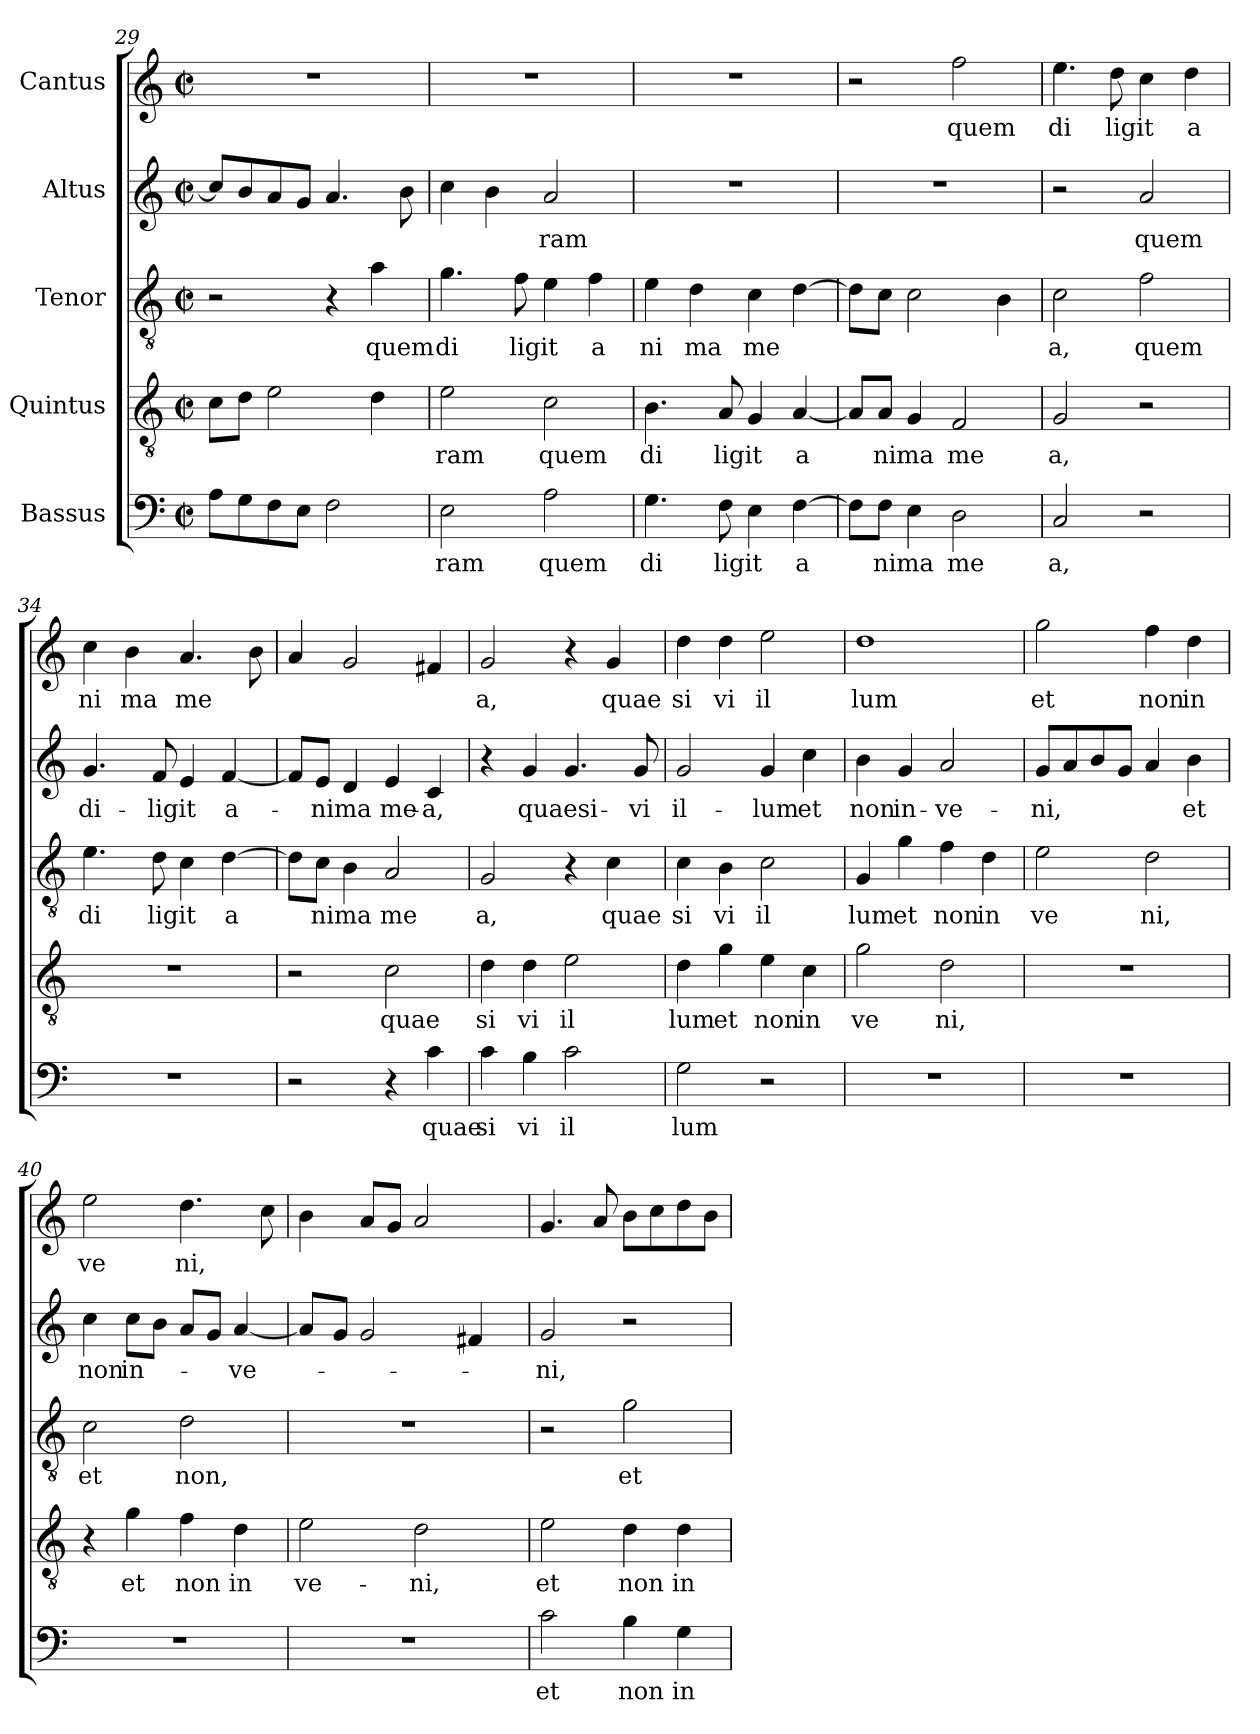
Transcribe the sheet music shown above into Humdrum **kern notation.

**kern	**text	**kern	**text	**kern	**text	**kern	**text	**kern	**text
*part5	*part5	*part4	*part4	*part3	*part3	*part2	*part2	*part1	*part1
*staff5	*staff5	*staff4	*staff4	*staff3	*staff3	*staff2	*staff2	*staff1	*staff1
*I"Bassus	*	*I"Quintus	*	*I"Tenor	*	*I"Altus	*	*I"Cantus	*
*clefF4	*	*clefGv2	*	*clefGv2	*	*clefG2	*	*clefG2	*
*M2/2	*	*M2/2	*	*M2/2	*	*M2/2	*	*M2/2	*
*met(c|)	*	*met(c|)	*	*met(c|)	*	*met(c|)	*	*met(c|)	*
=29	=29	=29	=29	=29	=29	=29	=29	=29	=29
8A\L	.	8c\L	.	2r	.	8cc/L]	.	1r	.
8G\	.	8d\J	.	.	.	8b/	.	.	.
8F\	.	2e\	.	.	.	8a/	.	.	.
8E\J	.	.	.	.	.	8g/J	.	.	.
2F\	.	.	.	4r	.	4.a/	.	.	.
!	!	!	!	!	!LO:LY:b:cj	!	!	!	!
.	.	4d\	.	4a\	quem	.	.	.	.
.	.	.	.	.	.	8b\	.	.	.
=30	=30	=30	=30	=30	=30	=30	=30	=30	=30
!	!LO:LY:b:cj	!	!LO:LY:b:cj	!	!LO:LY:b:cj	!	!	!	!
2E\	ram	2e\	ram	4.g\	di	4cc\	.	1r	.
.	.	.	.	.	.	4b\	.	.	.
!	!	!	!	!	!LO:LY:b	!	!	!	!
.	.	.	.	8f\	ligit	.	.	.	.
!	!LO:LY:b:cj	!	!LO:LY:b:cj	!	!	!	!LO:LY:b:cj	!	!
2A\	quem	2c\	quem	4e\	.	2a/	-ram	.	.
!	!	!	!	!	!LO:LY:b:cj	!	!	!	!
.	.	.	.	4f\	a	.	.	.	.
=31	=31	=31	=31	=31	=31	=31	=31	=31	=31
!	!LO:LY:b:cj	!	!LO:LY:b:cj	!	!LO:LY:b:cj	!	!	!	!
4.G\	di	4.B\	di	4e\	ni	1r	.	1r	.
!	!	!	!	!	!LO:LY:b:cj	!	!	!	!
.	.	.	.	4d\	ma	.	.	.	.
!	!LO:LY:b	!	!LO:LY:b	!	!	!	!	!	!
8F\	ligit	8A/	ligit	.	.	.	.	.	.
!	!	!	!	!	!LO:LY:b	!	!	!	!
4E\	.	4G/	.	4c\	me	.	.	.	.
!	!LO:LY:b:cj	!	!LO:LY:b:cj	!	!	!	!	!	!
[>4F\	a	[<4A/	a	[>4d\	.	.	.	.	.
=32	=32	=32	=32	=32	=32	=32	=32	=32	=32
8F\L]	.	8A/L]	.	8d\L]	.	1r	.	2r	.
!	!LO:LY:b	!	!LO:LY:b	!	!	!	!	!	!
8F\J	nima	8A/J	nima	8c\J	.	.	.	.	.
4E\	.	4G/	.	2c\	.	.	.	.	.
!	!LO:LY:b:cj	!	!LO:LY:b:cj	!	!	!	!	!	!LO:LY:b:cj
2D\	me	2F/	me	.	.	.	.	2ff\	quem
.	.	.	.	4B\	.	.	.	.	.
=33	=33	=33	=33	=33	=33	=33	=33	=33	=33
!	!LO:LY:b:cj	!	!LO:LY:b:cj	!	!LO:LY:b:cj	!	!	!	!LO:LY:b:cj
2C/	a,	2G/	a,	2c\	a,	2r	.	4.ee\	di
!	!	!	!	!	!	!	!	!	!LO:LY:b
.	.	.	.	.	.	.	.	8dd\	ligit
!	!	!	!	!	!LO:LY:b:cj	!	!LO:LY:b:cj	!	!
2r	.	2r	.	2f\	quem	2a/	quem	4cc\	.
!	!	!	!	!	!	!	!	!	!LO:LY:b:cj
.	.	.	.	.	.	.	.	4dd\	a
!!LO:LB:g=z
=34	=34	=34	=34	=34	=34	=34	=34	=34	=34
!	!	!	!	!	!LO:LY:b:cj	!	!LO:LY:b:cj	!	!LO:LY:b:cj
1r	.	1r	.	4.e\	di	4.g/	di-	4cc\	ni
!	!	!	!	!	!	!	!	!	!LO:LY:b:cj
.	.	.	.	.	.	.	.	4b\	ma
!	!	!	!	!	!LO:LY:b	!	!LO:LY:b	!	!
.	.	.	.	8d\	ligit	8f/	-ligit	.	.
!	!	!	!	!	!	!	!	!	!LO:LY:b
.	.	.	.	4c\	.	4e/	.	4.a/	me
!	!	!	!	!	!LO:LY:b:cj	!	!LO:LY:b:cj	!	!
.	.	.	.	[>4d\	a	[<4f/	a-	.	.
.	.	.	.	.	.	.	.	8b\	.
=35	=35	=35	=35	=35	=35	=35	=35	=35	=35
2r	.	2r	.	8d\L]	.	8f/L]	.	4a/	.
!	!	!	!	!	!LO:LY:b	!	!LO:LY:b	!	!
.	.	.	.	8c\J	nima	8e/J	-nima	.	.
.	.	.	.	4B\	.	4d/	.	2g/	.
!	!	!	!LO:LY:b:cj	!	!LO:LY:b:cj	!	!LO:LY:b:cj	!	!
4r	.	2c\	quae	2A/	me	4e/	me-	.	.
!	!LO:LY:b:cj	!	!	!	!	!	!LO:LY:b:cj	!	!
4c\	quae	.	.	.	.	4c/	-a,	4f#/	.
=36	=36	=36	=36	=36	=36	=36	=36	=36	=36
!	!LO:LY:b:cj	!	!LO:LY:b:cj	!	!LO:LY:b:cj	!	!	!	!LO:LY:b:cj
4c\	si	4d\	si	2G/	a,	4r	.	2g/	a,
!	!LO:LY:b:cj	!	!LO:LY:b:cj	!	!	!	!LO:LY:b:cj	!	!
4B\	vi	4d\	vi	.	.	4g/	quaesi-	.	.
!	!LO:LY:b:cj	!	!LO:LY:b:cj	!	!	!	!	!	!
2c\	il	2e\	il	4r	.	4.g/	.	4r	.
!	!	!	!	!	!LO:LY:b:cj	!	!	!	!LO:LY:b:cj
.	.	.	.	4c\	quae	.	.	4g/	quae
!	!	!	!	!	!	!	!LO:LY:b:cj	!	!
.	.	.	.	.	.	8g/	-vi	.	.
=37	=37	=37	=37	=37	=37	=37	=37	=37	=37
!	!LO:LY:b:cj	!	!LO:LY:b:cj	!	!LO:LY:b:cj	!	!LO:LY:b:cj	!	!LO:LY:b:cj
2G\	lum	4d\	lum	4c\	si	2g/	il-	4dd\	si
!	!	!	!LO:LY:b:cj	!	!LO:LY:b:cj	!	!	!	!LO:LY:b:cj
.	.	4g\	et	4B\	vi	.	.	4dd\	vi
!	!	!	!LO:LY:b:cj	!	!LO:LY:b:cj	!	!LO:LY:b:cj	!	!LO:LY:b:cj
2r	.	4e\	non	2c\	il	4g/	-lum	2ee\	il
!	!	!	!LO:LY:b:cj	!	!	!	!LO:LY:b:cj	!	!
.	.	4c\	in	.	.	4cc\	et	.	.
=38	=38	=38	=38	=38	=38	=38	=38	=38	=38
!	!	!	!LO:LY:b:cj	!	!LO:LY:b:cj	!	!LO:LY:b:cj	!	!LO:LY:b:cj
1r	.	2g\	ve	4G/	lum	4b\	non	1dd	lum
!	!	!	!	!	!LO:LY:b:cj	!	!LO:LY:b:cj	!	!
.	.	.	.	4g\	et	4g/	in-	.	.
!	!	!	!LO:LY:b:cj	!	!LO:LY:b:cj	!	!LO:LY:b:cj	!	!
.	.	2d\	ni,	4f\	non	2a/	-ve-	.	.
!	!	!	!	!	!LO:LY:b:cj	!	!	!	!
.	.	.	.	4d\	in	.	.	.	.
=39	=39	=39	=39	=39	=39	=39	=39	=39	=39
!	!	!	!	!	!LO:LY:b:cj	!	!LO:LY:b	!	!LO:LY:b:cj
1r	.	1r	.	2e\	ve	8g/L	-ni,	2gg\	et
.	.	.	.	.	.	8a/	.	.	.
.	.	.	.	.	.	8b/	.	.	.
.	.	.	.	.	.	8g/J	.	.	.
!	!	!	!	!	!LO:LY:b:cj	!	!	!	!LO:LY:b:cj
.	.	.	.	2d\	ni,	4a/	.	4ff\	non
!	!	!	!	!	!	!	!LO:LY:b:cj	!	!LO:LY:b:cj
.	.	.	.	.	.	4b\	et	4dd\	in
=40	=40	=40	=40	=40	=40	=40	=40	=40	=40
!	!	!	!	!	!LO:LY:b:cj	!	!LO:LY:b:cj	!	!LO:LY:b:cj
1r	.	4r	.	2c\	et	4cc\	non	2ee\	ve
!	!	!	!LO:LY:b:cj	!	!	!	!LO:LY:b:cj	!	!
.	.	4g\	et	.	.	8cc\L	in-	.	.
.	.	.	.	.	.	8b\J	.	.	.
!	!	!	!LO:LY:b:cj	!	!LO:LY:b:cj	!	!	!	!LO:LY:b
.	.	4f\	non	2d\	non,	8a/L	.	4.dd\	ni,
.	.	.	.	.	.	8g/J	.	.	.
!	!	!	!LO:LY:b:cj	!	!	!	!LO:LY:b:cj	!	!
.	.	4d\	in	.	.	[>4a/	-ve-	.	.
.	.	.	.	.	.	.	.	8cc\	.
!!LO:PB:g=z
=41	=41	=41	=41	=41	=41	=41	=41	=41	=41
!	!	!	!LO:LY:b:cj	!	!	!	!	!	!
*	*	*	*	*	*	*^	*	*	*
1r	.	2e\	ve-	1r	.	8a/L]	16.ryy	.	4b\	.
.	.	.	.	.	.	.	2ryy	.	.	.
.	.	.	.	.	.	8g/J	.	.	.	.
.	.	.	.	.	.	2g/	.	.	8a/L	.
.	.	.	.	.	.	.	.	.	8g/J	.
!	!	!	!LO:LY:b:cj	!	!	!	!	!	!	!
.	.	2d\	-ni,	.	.	.	.	.	2a/	.
.	.	.	.	.	.	.	4ryy	.	.	.
.	.	.	.	.	.	4f#X/	.	.	.	.
.	.	.	.	.	.	.	8ryy	.	.	.
.	.	.	.	.	.	.	32ryy	.	.	.
=42	=42	=42	=42	=42	=42	=42	=42	=42	=42	=42
!	!LO:LY:b:cj	!	!LO:LY:b:cj	!	!	!	!	!LO:LY:b:cj	!	!
*	*	*	*	*	*	*v	*v	*	*	*
2c\	et	2e\	et	2r	.	2g/	-ni,	4.g/	.
.	.	.	.	.	.	.	.	8a/	.
!	!LO:LY:b:cj	!	!LO:LY:b:cj	!	!LO:LY:b:cj	!	!	!	!
4B\	non	4d\	non	2g\	et	2r	.	8b\L	.
.	.	.	.	.	.	.	.	8cc\	.
!	!LO:LY:b:cj	!	!LO:LY:b:cj	!	!	!	!	!	!
4G\	in-	4d\	in-	.	.	.	.	8dd\	.
.	.	.	.	.	.	.	.	8b\J	.
=	=	=	=	=	=	=	=	=	=
*-	*-	*-	*-	*-	*-	*-	*-	*-	*-
